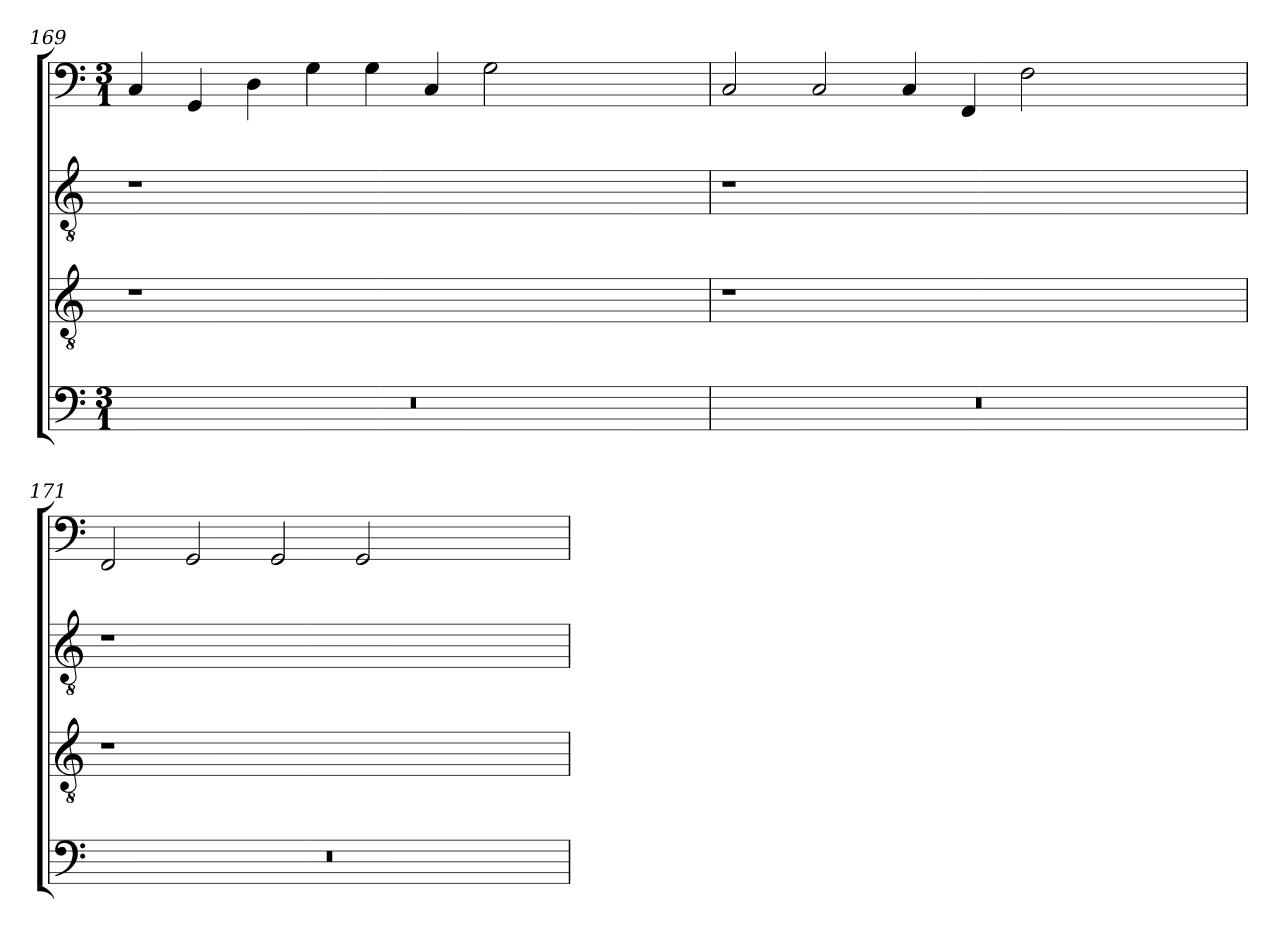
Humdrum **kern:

**kern	**kern	**kern	**kern
*part4	*part3	*part2	*part1
*staff4	*staff3	*staff2	*staff1
*clefF4	*clefGv2	*clefGv2	*clefF4
*k[]	*k[]	*k[]	*k[]
*C:	*C:	*C:	*C:
*M3/1	*	*	*M3/1
=169	=169	=169	=169
0.r	1r	1r	4C/
.	.	.	4GG/
.	.	.	4D\
.	.	.	4G\
.	0ryy	0ryy	4G\
.	.	.	4C/
.	.	.	2G\
.	.	.	1ryy
=170	=170	=170	=170
0.r	1r	1r	2C/
.	.	.	2C/
.	0ryy	0ryy	4C/
.	.	.	4FF/
.	.	.	2F\
.	.	.	1ryy
=171	=171	=171	=171
0.r	1r	1r	2FF/
.	.	.	2GG/
.	0ryy	0ryy	2GG/
.	.	.	2GG/
.	.	.	1ryy
=	=	=	=
*-	*-	*-	*-
